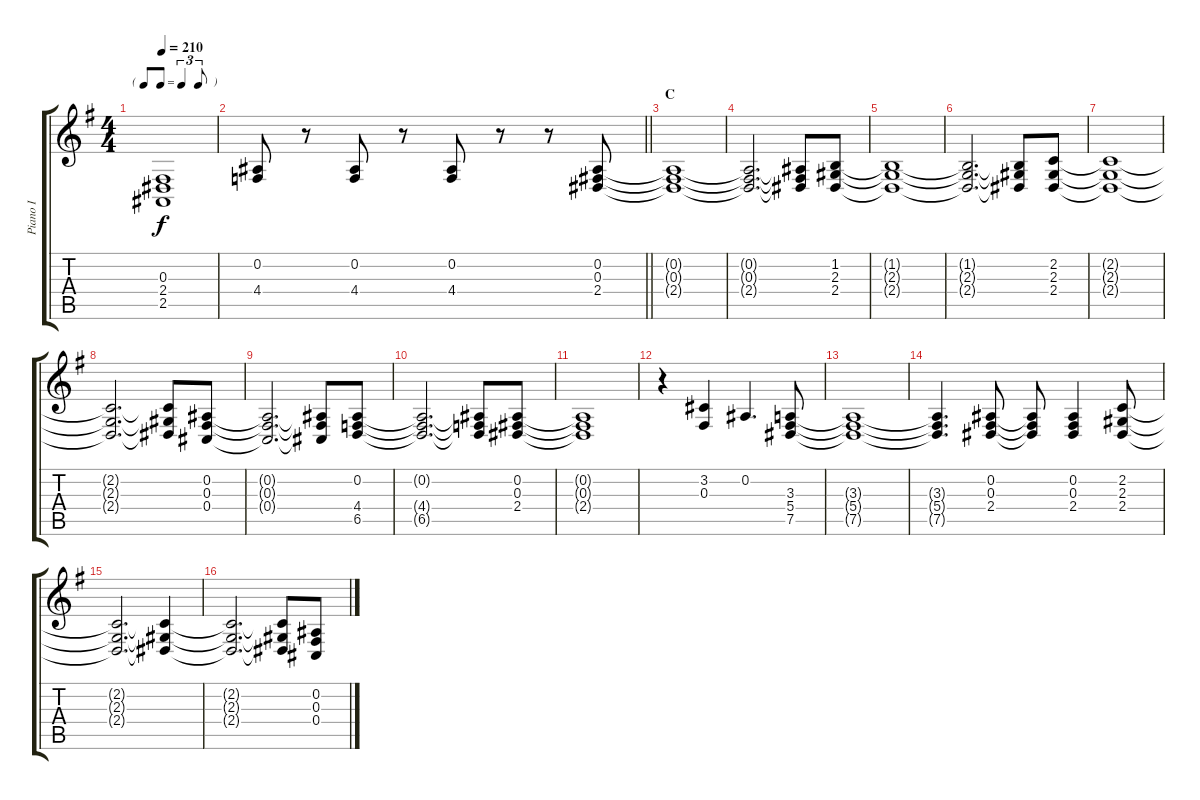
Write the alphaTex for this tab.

\track ("Piano I" "Piano I") {instrument brightacousticpiano}
\staff {score tabs}
\tuning (Eb4 Bb3 Gb3 Db3 Ab2 Eb2) {hide}
\ts (4 4)
\tf triplet8th
\tempo 210
\clef g2
\ks g
(0.3{t} 2.4{t} 2.5{t}).1{dy f} |
\barLineRight lightlight
(0.2 4.4).8 r.8 (0.2 4.4).8 r.8 (0.2 4.4).8 r.8 r.8 (0.2 0.3 2.4).8 |
\section ("" "C")
(0.2{t} 0.3{t} 2.4{t}).1 |
(0.2{t} 0.3{t} 2.4{t}).2{d} (0.2{t} 0.3{t} 2.4{t}).8 (1.2 2.3 2.4).8 |
(1.2{t} 2.3{t} 2.4{t}).1 |
(1.2{t} 2.3{t} 2.4{t}).2{d} (1.2{t} 2.3{t} 2.4{t}).8 (2.2 2.3 2.4).8 |
(2.2{t} 2.3{t} 2.4{t}).1 |
(2.2{t} 2.3{t} 2.4{t}).2{d} (2.2{t} 2.3{t} 2.4{t}).8 (0.2 0.3 0.4).8 |
(0.2{t} 0.3{t} 0.4{t}).2{d} (0.2{t} 0.3{t} 0.4{t}).8 (0.2 4.4 6.5).8 |
(0.2{t} 4.4{t} 6.5{t}).2{d} (0.2{t} 4.4{t} 6.5{t}).8 (0.2 0.3 2.4).8 |
(0.2{t} 0.3{t} 2.4{t}).1 |
r.4 (3.2 0.3).4 0.2.4{d} (3.3 5.4 7.5).8 |
(3.3{t} 5.4{t} 7.5{t}).1 |
(3.3{t} 5.4{t} 7.5{t}).4{d} (0.2 0.3 2.4).8 (0.2{t} 0.3{t} 2.4{t}).8 (0.2 0.3 2.4).4 (2.2 2.3 2.4).8 |
(2.2{t} 2.3{t} 2.4{t}).2{d} (2.2{t} 2.3{t} 2.4{t}).4 |
(2.2{t} 2.3{t} 2.4{t}).2{d} (2.2{t} 2.3{t} 2.4{t}).8 (0.2 0.3 0.4).8
